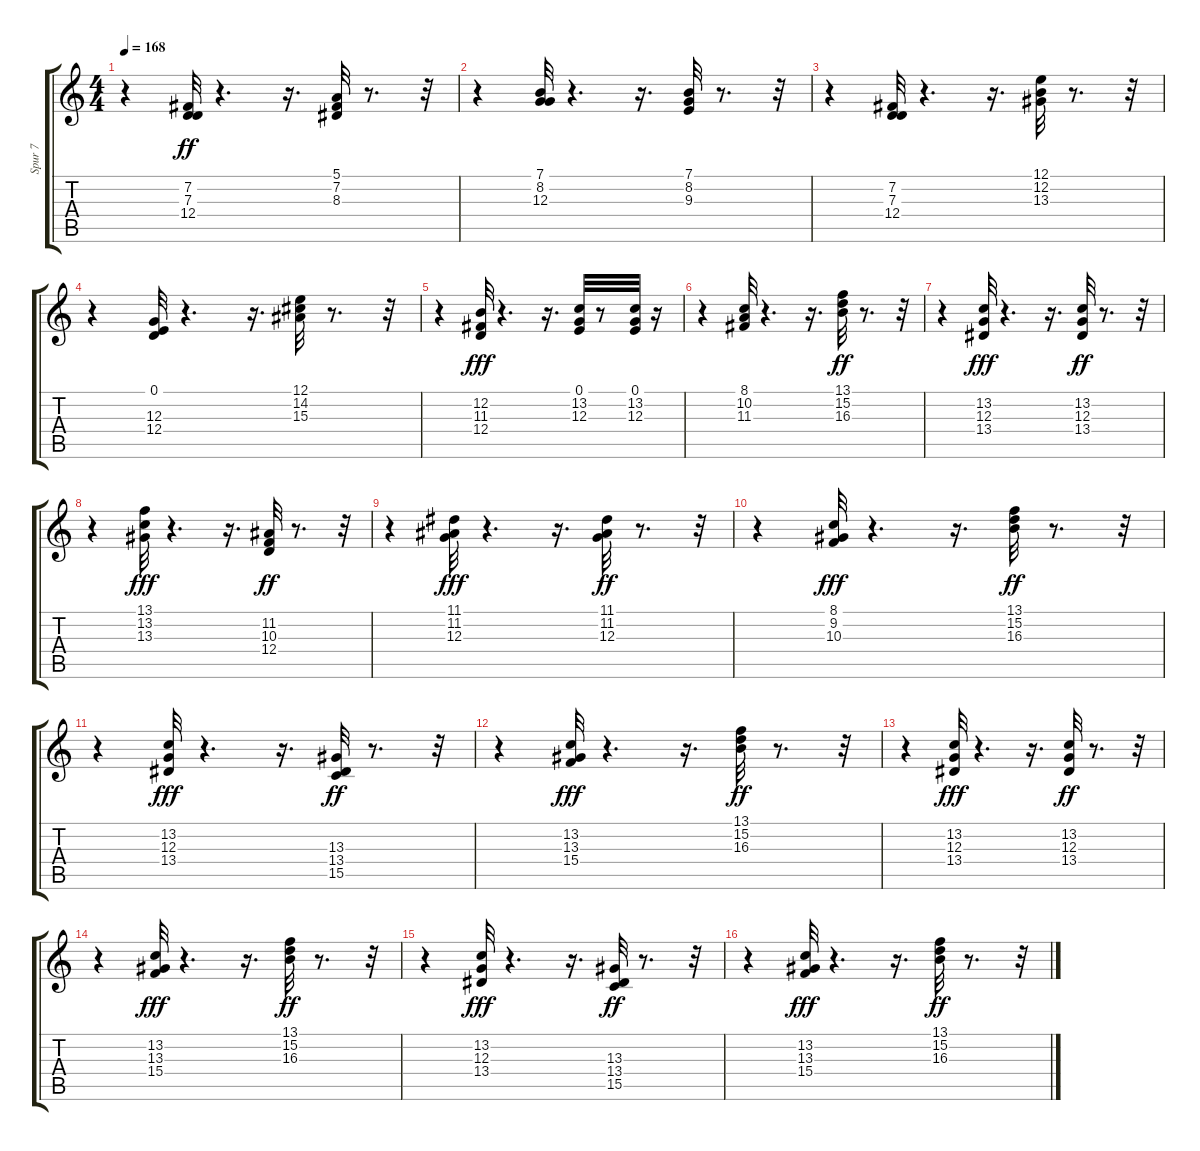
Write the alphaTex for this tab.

\track ("Spur 7" "Spur 7") {instrument harpsichord}
\staff {score tabs}
\tuning (E4 B3 G3 D3 A2 E2) {hide}
\ts (4 4)
\tempo 168
\clef g2
\ks c
r.4{dy ff} (7.2 7.3 12.4).32 r.4{d} r.16{d} (5.1 7.2 8.3).32 r.8{d} r.32 |
r.4 (7.1 8.2 12.3).32 r.4{d} r.16{d} (7.1 8.2 9.3).32 r.8{d} r.32 |
r.4 (7.2 7.3 12.4).32 r.4{d} r.16{d} (12.1 12.2 13.3).32 r.8{d} r.32 |
r.4 (0.1 12.3 12.4).32 r.4{d} r.16{d} (12.1 14.2 15.3).32 r.8{d} r.32 |
r.4 (12.2 11.3 12.4).32{dy fff} r.4{d} r.16{d} (0.1 13.2 12.3).32 r.8 (0.1 13.2 12.3).32 r.16 |
r.4 (8.1 10.2 11.3).32 r.4{d} r.16{d} (13.1 15.2 16.3).32{dy ff} r.8{d} r.32 |
r.4 (13.2 12.3 13.4).32{dy fff} r.4{d} r.16{d} (13.2 12.3 13.4).32{dy ff} r.8{d} r.32 |
r.4 (13.1 13.2 13.3).32{dy fff} r.4{d} r.16{d} (11.2 10.3 12.4).32{dy ff} r.8{d} r.32 |
r.4 (11.1 11.2 12.3).32{dy fff} r.4{d} r.16{d} (11.1 11.2 12.3).32{dy ff} r.8{d} r.32 |
r.4 (8.1 9.2 10.3).32{dy fff} r.4{d} r.16{d} (13.1 15.2 16.3).32{dy ff} r.8{d} r.32 |
r.4 (13.2 12.3 13.4).32{dy fff} r.4{d} r.16{d} (13.3 13.4 15.5).32{dy ff} r.8{d} r.32 |
r.4 (13.2 13.3 15.4).32{dy fff} r.4{d} r.16{d} (13.1 15.2 16.3).32{dy ff} r.8{d} r.32 |
r.4 (13.2 12.3 13.4).32{dy fff} r.4{d} r.16{d} (13.2 12.3 13.4).32{dy ff} r.8{d} r.32 |
r.4 (13.2 13.3 15.4).32{dy fff} r.4{d} r.16{d} (13.1 15.2 16.3).32{dy ff} r.8{d} r.32 |
r.4 (13.2 12.3 13.4).32{dy fff} r.4{d} r.16{d} (13.3 13.4 15.5).32{dy ff} r.8{d} r.32 |
r.4 (13.2 13.3 15.4).32{dy fff} r.4{d} r.16{d} (13.1 15.2 16.3).32{dy ff} r.8{d} r.32
